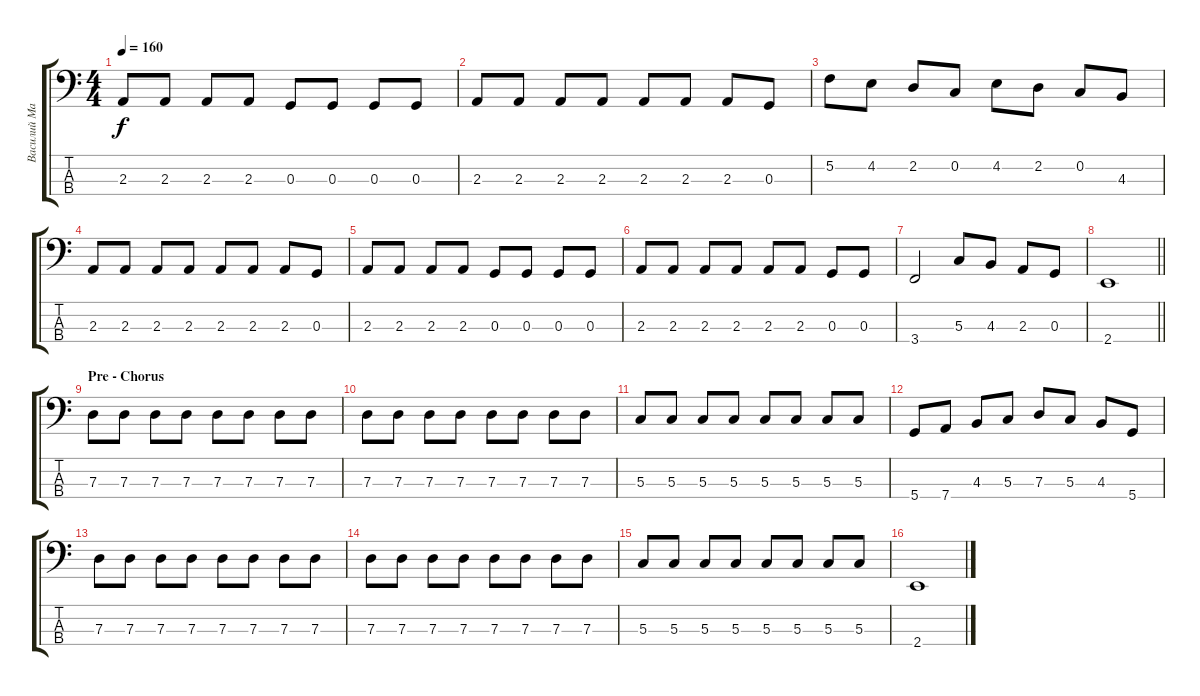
\track ("Василий Марченко" "Василий Ма") {instrument electricbassfinger}
\staff {score tabs}
\tuning (F2 C2 G1 D1) {hide}
\ts (4 4)
\tempo 160
\clef f4
\ks c
2.3.8{dy f} 2.3.8 2.3.8 2.3.8 0.3.8 0.3.8 0.3.8 0.3.8 |
2.3.8 2.3.8 2.3.8 2.3.8 2.3.8 2.3.8 2.3.8 0.3.8 |
5.2.8 4.2.8 2.2.8 0.2.8 4.2.8 2.2.8 0.2.8 4.3.8 |
2.3.8 2.3.8 2.3.8 2.3.8 2.3.8 2.3.8 2.3.8 0.3.8 |
2.3.8 2.3.8 2.3.8 2.3.8 0.3.8 0.3.8 0.3.8 0.3.8 |
2.3.8 2.3.8 2.3.8 2.3.8 2.3.8 2.3.8 0.3.8 0.3.8 |
3.4.2 5.3.8 4.3.8 2.3.8 0.3.8 |
\barLineRight lightlight
2.4.1 |
\section ("" "Pre - Chorus")
7.3.8 7.3.8 7.3.8 7.3.8 7.3.8 7.3.8 7.3.8 7.3.8 |
7.3.8 7.3.8 7.3.8 7.3.8 7.3.8 7.3.8 7.3.8 7.3.8 |
5.3.8 5.3.8 5.3.8 5.3.8 5.3.8 5.3.8 5.3.8 5.3.8 |
5.4.8 7.4.8 4.3.8 5.3.8 7.3.8 5.3.8 4.3.8 5.4.8 |
7.3.8 7.3.8 7.3.8 7.3.8 7.3.8 7.3.8 7.3.8 7.3.8 |
7.3.8 7.3.8 7.3.8 7.3.8 7.3.8 7.3.8 7.3.8 7.3.8 |
5.3.8 5.3.8 5.3.8 5.3.8 5.3.8 5.3.8 5.3.8 5.3.8 |
2.4.1
